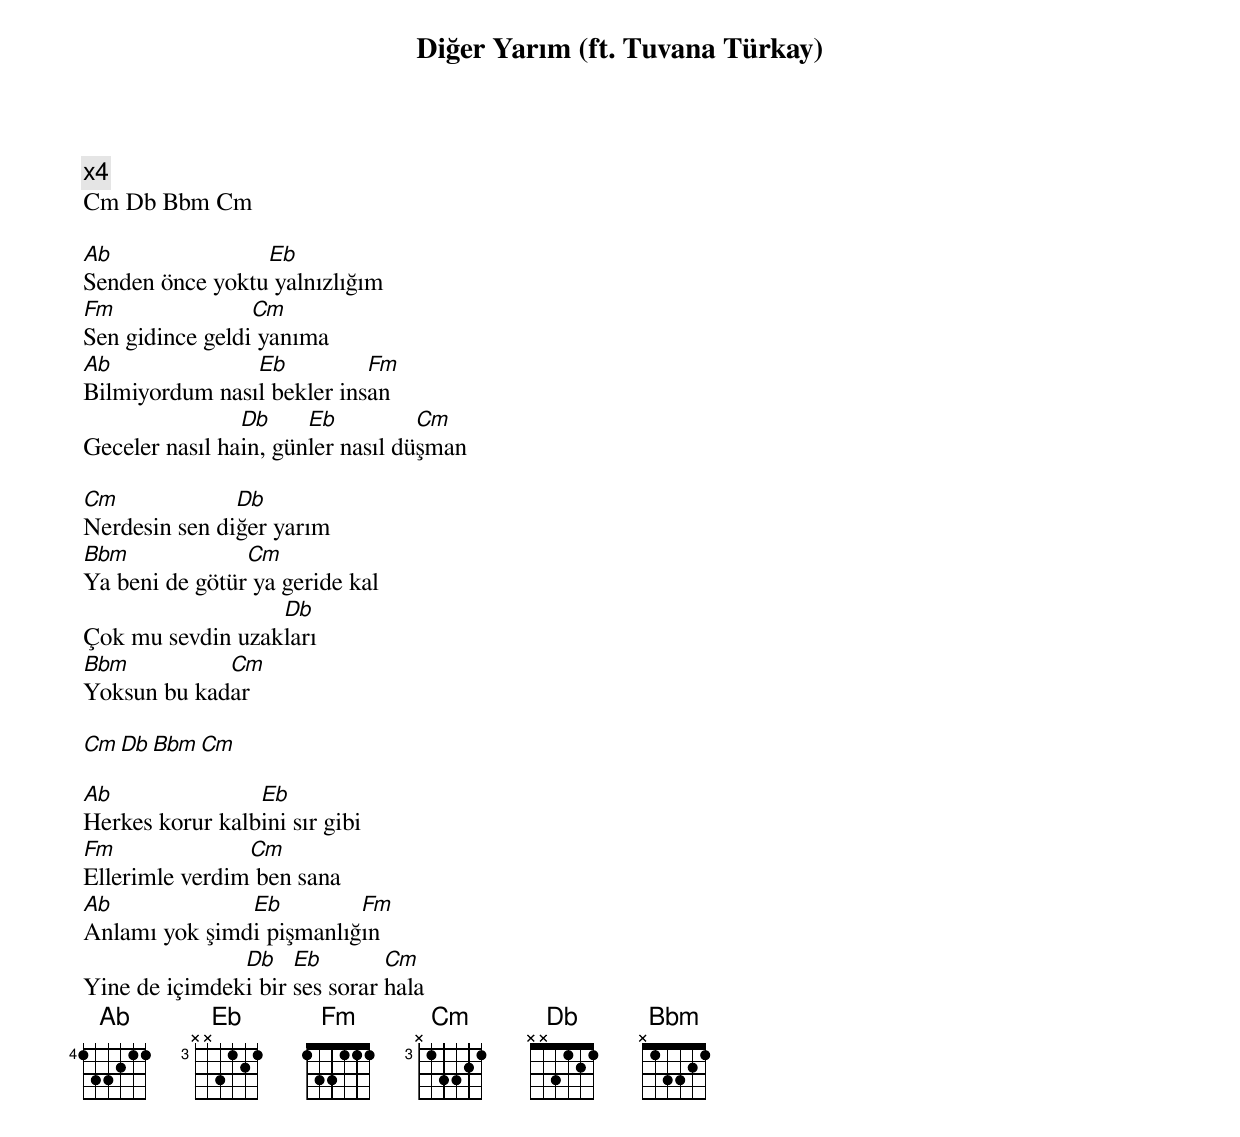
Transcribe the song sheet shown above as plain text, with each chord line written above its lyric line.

{title: Diğer Yarım (ft. Tuvana Türkay)}
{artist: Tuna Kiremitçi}

x4
Cm Db Bbm Cm

Ab               Eb
Senden önce yoktu yalnızlığım
Fm               Cm
Sen gidince geldi yanıma
Ab              Eb          Fm
Bilmiyordum nasıl bekler insan
                Db     Eb          Cm
Geceler nasıl hain, günler nasıl düşman

Cm             Db
Nerdesin sen diğer yarım
Bbm             Cm
Ya beni de götür ya geride kal
                  Db
Çok mu sevdin uzakları
Bbm          Cm
Yoksun bu kadar

Cm Db Bbm Cm

Ab               Eb
Herkes korur kalbini sır gibi
Fm              Cm
Ellerimle verdim ben sana
Ab             Eb         Fm
Anlamı yok şimdi pişmanlığın
               Db    Eb        Cm
Yine de içimdeki bir ses sorar hala
